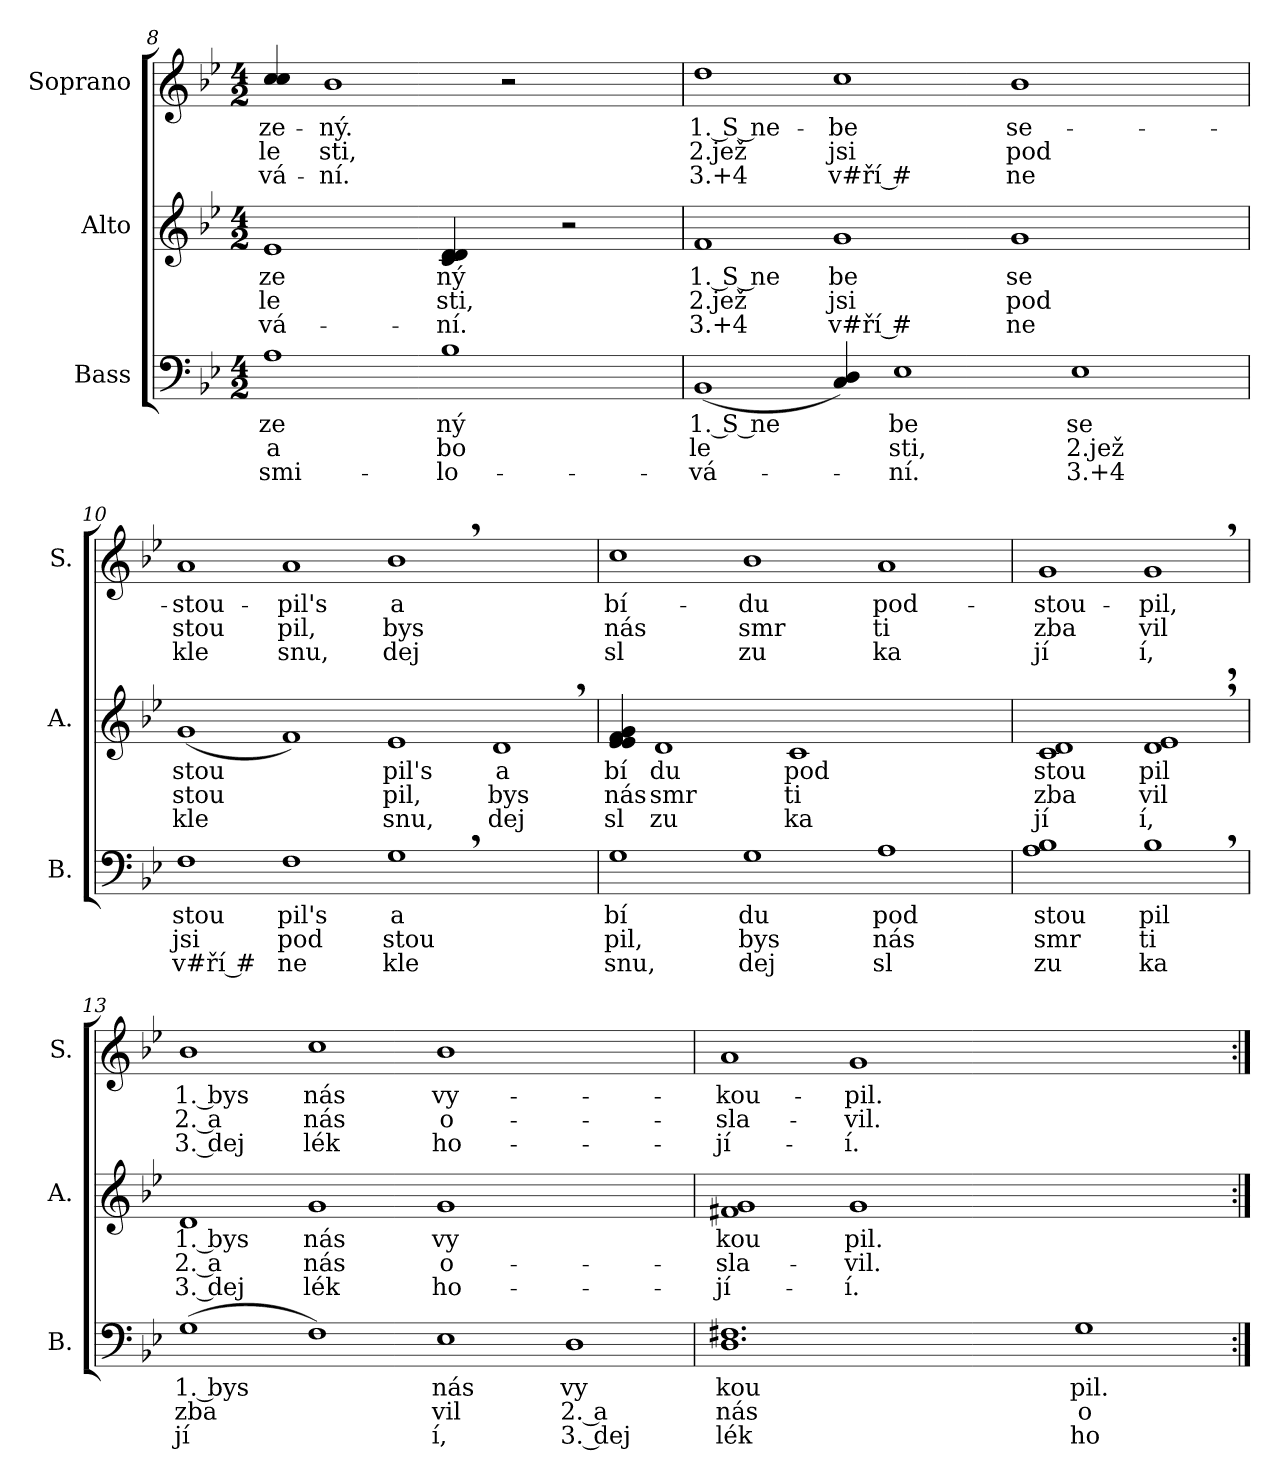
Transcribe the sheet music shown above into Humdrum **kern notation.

**kern	**text	**text	**text	**kern	**text	**text	**text	**kern	**text	**text	**text
*part3	*part3	*part3	*part3	*part2	*part2	*part2	*part2	*part1	*part1	*part1	*part1
*staff3	*staff3	*staff3	*staff3	*staff2	*staff2	*staff2	*staff2	*staff1	*staff1	*staff1	*staff1
*I"Bass	*	*	*	*I"Alto	*	*	*	*I"Soprano	*	*	*
*I'B.	*	*	*	*I'A.	*	*	*	*I'S.	*	*	*
*clefF4	*	*	*	*clefG2	*	*	*	*clefG2	*	*	*
*k[b-e-]	*	*	*	*k[b-e-]	*	*	*	*k[b-e-]	*	*	*
*B-:	*	*	*	*B-:	*	*	*	*B-:	*	*	*
*M4/2	*	*	*	*M4/2	*	*	*	*M4/2	*	*	*
=8	=8	=8	=8	=8	=8	=8	=8	=8	=8	=8	=8
!	!LO:LY:a	!LO:LY:a	!LO:LY:a	!	!LO:LY:b	!LO:LY:b	!LO:LY:b	!	!LO:LY:b	!LO:LY:b	!LO:LY:b
1A	-ze	a	smi-	1e-	-ze	le	-vá-	4cc/ 4cc/	-ze-	le	-vá-
!	!	!	!	!	!	!	!	!	!LO:LY:b:rj	!LO:LY:b:rj	!LO:LY:b:rj
.	.	.	.	.	.	.	.	1b-	-ný.	sti,	-ní.
!	!LO:LY:a	!LO:LY:a	!LO:LY:a	!	!LO:LY:b	!LO:LY:b	!LO:LY:b	!	!	!	!
1B-	ný	bo	-lo-	(<4c/ 4d/ 4d/	ný	sti,	-ní.	.	.	.	.
.	.	.	.	4ryy	.	.	.	2r	.	.	.
.	.	.	.	2r	.	.	.	.	.	.	.
.	.	.	.	.	.	.	.	4ryy	.	.	.
!!LO:PB:g=z
=9	=9	=9	=9	=9	=9	=9	=9	=9	=9	=9	=9
!	!LO:LY:a:rj	!LO:LY:a:rj	!LO:LY:a:rj	!	!LO:LY:b:rj	!LO:LY:b:rj	!LO:LY:b:rj	!	!LO:LY:b:rj	!LO:LY:b:rj	!LO:LY:b:rj
(>1BB-	1. S ne	le	-vá-	1f	1. S ne	2.jež	3.+4	1dd	1. S ne-	2.jež	3.+4
!	!	!	!	!	!LO:LY:b	!LO:LY:b	!LO:LY:b	!	!LO:LY:b	!LO:LY:b	!LO:LY:b
4C/ 4D/)	.	.	.	1g	be	jsi	v#ří #	1cc	-be	jsi	v#ří #
!	!LO:LY:a	!LO:LY:a	!LO:LY:a	!	!	!	!	!	!	!	!
1E-	be	sti,	-ní.	.	.	.	.	.	.	.	.
!	!	!	!	!	!LO:LY:b	!LO:LY:b	!LO:LY:b	!	!LO:LY:b	!LO:LY:b	!LO:LY:b
.	.	.	.	1g	se	pod	ne	1b-	se-	pod	ne
!	!LO:LY:a	!LO:LY:a	!LO:LY:a	!	!	!	!	!	!	!	!
1E-	se	2.jež	3.+4	.	.	.	.	.	.	.	.
.	.	.	.	4ryy	.	.	.	4ryy	.	.	.
=10	=10	=10	=10	=10	=10	=10	=10	=10	=10	=10	=10
!	!LO:LY:a	!LO:LY:a	!LO:LY:a	!	!LO:LY:b	!LO:LY:b	!LO:LY:b	!	!LO:LY:b	!LO:LY:b	!LO:LY:b
1F	stou	jsi	v#ří #	(<1g	stou	stou	kle	1a	-stou-	stou	kle
!	!LO:LY:a	!LO:LY:a	!LO:LY:a	!	!	!	!	!	!LO:LY:b	!LO:LY:b	!LO:LY:b
1F	pil's	pod	ne	1f)	.	.	.	1a	-pil's	pil,	snu,
!	!LO:LY:a	!LO:LY:a	!LO:LY:a	!	!LO:LY:b	!LO:LY:b	!LO:LY:b	!	!LO:LY:b	!LO:LY:b	!LO:LY:b
1G,>	a	stou	kle	1e-	pil's	pil,	snu,	1b-,>	a	bys	dej
!	!	!	!	!	!LO:LY:b	!LO:LY:b	!LO:LY:b	!	!	!	!
1ryy	.	.	.	1d,>	a	bys	dej	1ryy	.	.	.
=11	=11	=11	=11	=11	=11	=11	=11	=11	=11	=11	=11
!	!LO:LY:a	!LO:LY:a	!LO:LY:a	!	!LO:LY:b	!LO:LY:b	!LO:LY:b	!	!LO:LY:b	!LO:LY:b	!LO:LY:b
1G	bí	pil,	snu,	(<4e-/ 4e-/ 4f/ 4g/	bí	nás	sl	1cc	bí-	nás	sl
!	!	!	!	!	!LO:LY:b	!LO:LY:b	!LO:LY:b	!	!	!	!
.	.	.	.	1d	du	smr	zu	.	.	.	.
!	!LO:LY:a	!LO:LY:a	!LO:LY:a	!	!	!	!	!	!LO:LY:b	!LO:LY:b	!LO:LY:b
1G	du	bys	dej	.	.	.	.	1b-	-du	smr	zu
!	!	!	!	!	!LO:LY:b	!LO:LY:b	!LO:LY:b	!	!	!	!
.	.	.	.	1c	pod	ti	ka	.	.	.	.
!	!LO:LY:a	!LO:LY:a	!LO:LY:a	!	!	!	!	!	!LO:LY:b	!LO:LY:b	!LO:LY:b
1A	pod	nás	sl	.	.	.	.	1a	pod-	ti	ka
.	.	.	.	2.ryy	.	.	.	.	.	.	.
=12	=12	=12	=12	=12	=12	=12	=12	=12	=12	=12	=12
!	!LO:LY:a	!LO:LY:a	!LO:LY:a	!	!LO:LY:b	!LO:LY:b	!LO:LY:b	!	!LO:LY:b	!LO:LY:b	!LO:LY:b
(>1A 1B-	stou	smr	zu	(<1c 1d	stou	zba	jí	1g	-stou-	zba	jí
!	!LO:LY:a	!LO:LY:a	!LO:LY:a	!	!LO:LY:b	!LO:LY:b	!LO:LY:b	!	!LO:LY:b	!LO:LY:b	!LO:LY:b
1B-,<	pil	ti	ka	(<1d,> 1e-,>	pil	vil	í,	1g,>	-pil,	vil	í,
!!LO:LB:g=z
=13	=13	=13	=13	=13	=13	=13	=13	=13	=13	=13	=13
!	!LO:LY:a:rj	!LO:LY:a:rj	!LO:LY:a:rj	!	!LO:LY:b:rj	!LO:LY:b:rj	!LO:LY:b:rj	!	!LO:LY:b:rj	!LO:LY:b:rj	!LO:LY:b:rj
(>1G	1. bys	zba	jí	1d	1. bys	2. a	3. dej	1b-	1. bys	2. a	3. dej
!	!	!	!	!	!LO:LY:b	!LO:LY:b	!LO:LY:b	!	!LO:LY:b	!LO:LY:b	!LO:LY:b
1F)	.	.	.	1g	nás	nás	lék	1cc	nás	nás	lék
!	!LO:LY:a	!LO:LY:a	!LO:LY:a	!	!LO:LY:b	!LO:LY:b	!LO:LY:b	!	!LO:LY:b	!LO:LY:b	!LO:LY:b
1E-	nás	vil	í,	1g	vy	o-	ho-	1b-	vy-	o-	ho-
!	!LO:LY:a	!LO:LY:a	!LO:LY:a	!	!	!	!	!	!	!	!
1D	vy	2. a	3. dej	1ryy	.	.	.	1ryy	.	.	.
=14	=14	=14	=14	=14	=14	=14	=14	=14	=14	=14	=14
!	!LO:LY:a	!LO:LY:a	!LO:LY:a	!	!LO:LY:b	!LO:LY:b	!LO:LY:b	!	!LO:LY:b	!LO:LY:b	!LO:LY:b
1.D 1.F#X	kou	nás	lék	(<1f#X 1g	kou	-sla-	-jí-	1a	-kou-	-sla-	-jí-
!	!	!	!	!	!LO:LY:b	!LO:LY:b	!LO:LY:b	!	!LO:LY:b	!LO:LY:b	!LO:LY:b
.	.	.	.	1g	pil.	-vil.	-í.	1g	-pil.	-vil.	-í.
2.ryy	.	.	.	.	.	.	.	.	.	.	.
.	.	.	.	1ryy	.	.	.	1ryy	.	.	.
!	!LO:LY:a	!LO:LY:a	!LO:LY:a	!	!	!	!	!	!	!	!
1G	pil.	o-	ho-	.	.	.	.	.	.	.	.
.	.	.	.	4ryy	.	.	.	4ryy	.	.	.
=:|!	=:|!	=:|!	=:|!	=:|!	=:|!	=:|!	=:|!	=:|!	=:|!	=:|!	=:|!
*-	*-	*-	*-	*-	*-	*-	*-	*-	*-	*-	*-
